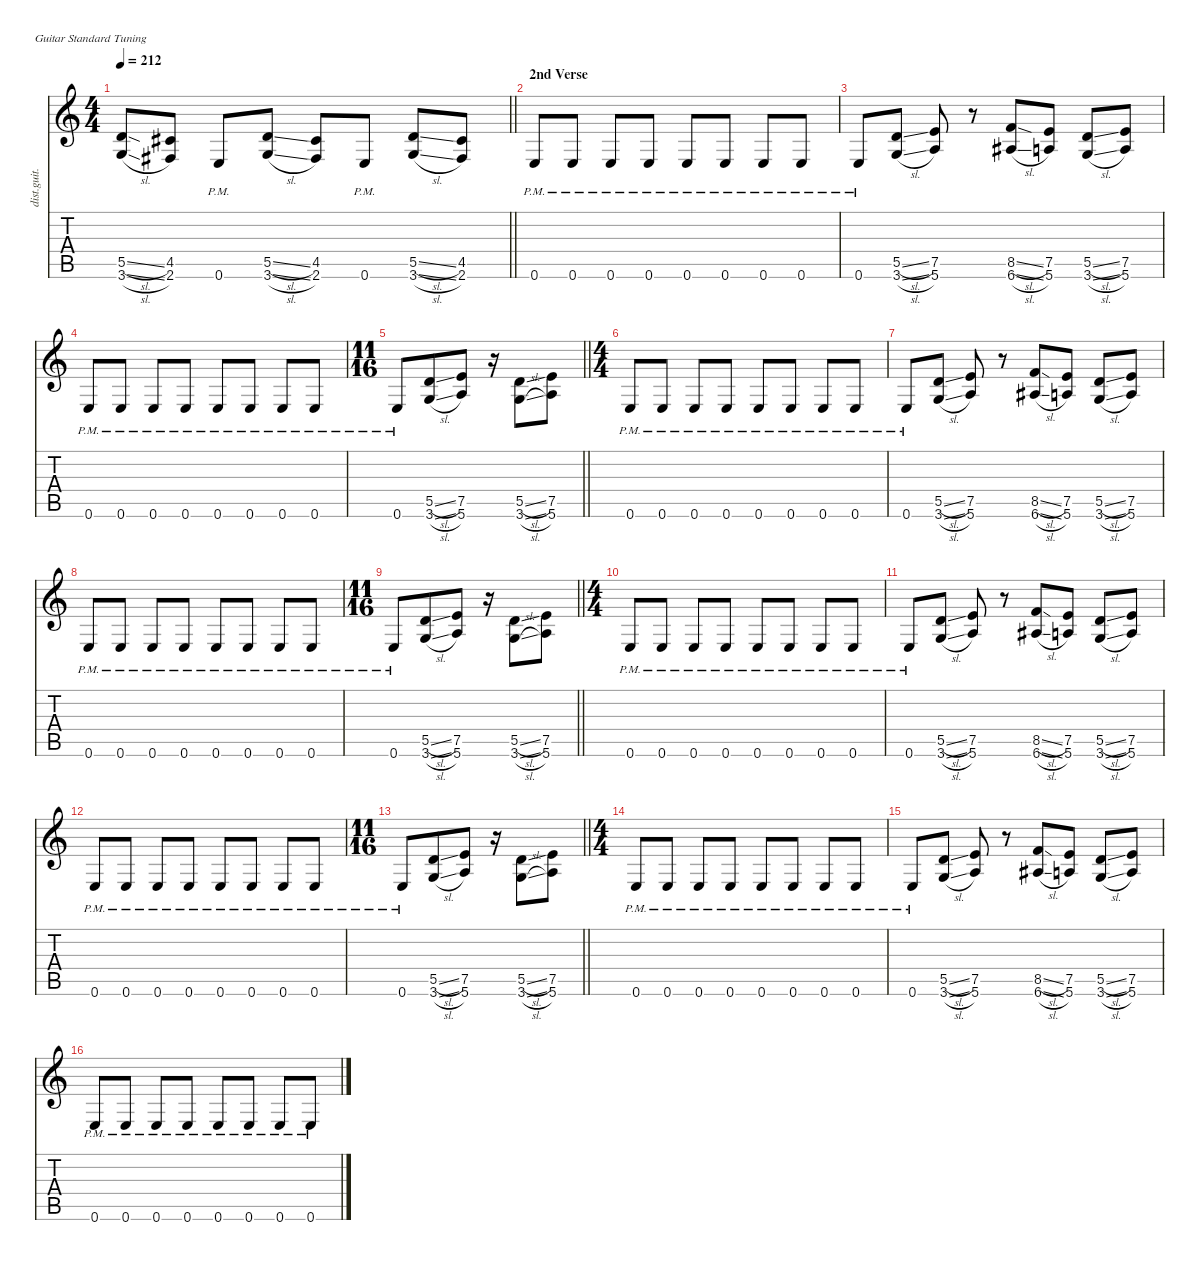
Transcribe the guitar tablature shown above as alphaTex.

\defaultSystemsLayout 4
\hideDynamics
\bracketExtendMode nobrackets
\track ("James Hetfield" "dist.guit.") {instrument distortionguitar}
\staff {score tabs}
\tuning (E4 B3 G3 D3 A2 E2)
\ts (4 4)
\tempo 212
\clef g2
\barLineRight lightlight
\ks c
(5.5{sl} 3.6{sl}).8{dy fff beam Up} (4.5{acc #} 2.6{acc #}).8{beam Up} 0.6{pm}.8{dy mp beam Up} (5.5{sl} 3.6{sl}).8{dy fff beam Up} (4.5{acc #} 2.6{acc #}).8{beam Up} 0.6{pm}.8{dy mp beam Up} (5.5{sl} 3.6{sl}).8{dy fff beam Up} (4.5{acc #} 2.6{acc #}).8{beam Up} |
\section ("" "2nd Verse")
0.6{pm}.8{beam Up} 0.6{pm}.8{beam Up} 0.6{pm}.8{beam Up} 0.6{pm}.8{beam Up} 0.6{pm}.8{beam Up} 0.6{pm}.8{beam Up} 0.6{pm}.8{beam Up} 0.6{pm}.8{beam Up} |
0.6{pm}.8{beam Up} (5.5{sl} 3.6{sl}).8{beam Up} (7.5 5.6).8{beam Up} r.8{beam Down} (8.5{sl} 6.6{sl acc #}).8{beam Up} (7.5 5.6).8{beam Up} (5.5{sl} 3.6{sl}).8{beam Up} (7.5 5.6).8{dy f beam Up} |
0.6{pm}.8{dy fff beam Up} 0.6{pm}.8{beam Up} 0.6{pm}.8{beam Up} 0.6{pm}.8{beam Up} 0.6{pm}.8{beam Up} 0.6{pm}.8{beam Up} 0.6{pm}.8{beam Up} 0.6{pm}.8{beam Up} |
\ts (11 16)
\beaming (8 3 2)
\barLineRight lightlight
0.6{pm}.8{beam Up} (5.5{sl} 3.6{sl}).8{beam Up} (7.5 5.6).8{beam Up} r.16{beam Down} (5.5{sl} 3.6{sl}).8{beam Up} (7.5 5.6).8{dy f beam Up} |
\ts (4 4)
\beaming (8 2 2 2 2)
0.6{pm}.8{dy fff beam Up} 0.6{pm}.8{beam Up} 0.6{pm}.8{beam Up} 0.6{pm}.8{beam Up} 0.6{pm}.8{beam Up} 0.6{pm}.8{beam Up} 0.6{pm}.8{beam Up} 0.6{pm}.8{beam Up} |
0.6{pm}.8{beam Up} (5.5{sl} 3.6{sl}).8{beam Up} (7.5 5.6).8{beam Up} r.8{beam Down} (8.5{sl} 6.6{sl acc #}).8{beam Up} (7.5 5.6).8{beam Up} (5.5{sl} 3.6{sl}).8{beam Up} (7.5 5.6).8{dy f beam Up} |
0.6{pm}.8{dy fff beam Up} 0.6{pm}.8{beam Up} 0.6{pm}.8{beam Up} 0.6{pm}.8{beam Up} 0.6{pm}.8{beam Up} 0.6{pm}.8{beam Up} 0.6{pm}.8{beam Up} 0.6{pm}.8{beam Up} |
\ts (11 16)
\beaming (8 3 2)
\barLineRight lightlight
0.6{pm}.8{beam Up} (5.5{sl} 3.6{sl}).8{beam Up} (7.5 5.6).8{beam Up} r.16{beam Down} (5.5{sl} 3.6{sl}).8{beam Up} (7.5 5.6).8{dy f beam Up} |
\ts (4 4)
\beaming (8 2 2 2 2)
0.6{pm}.8{dy fff beam Up} 0.6{pm}.8{beam Up} 0.6{pm}.8{beam Up} 0.6{pm}.8{beam Up} 0.6{pm}.8{beam Up} 0.6{pm}.8{beam Up} 0.6{pm}.8{beam Up} 0.6{pm}.8{beam Up} |
0.6{pm}.8{beam Up} (5.5{sl} 3.6{sl}).8{beam Up} (7.5 5.6).8{beam Up} r.8{beam Down} (8.5{sl} 6.6{sl acc #}).8{beam Up} (7.5 5.6).8{beam Up} (5.5{sl} 3.6{sl}).8{beam Up} (7.5 5.6).8{dy f beam Up} |
0.6{pm}.8{dy fff beam Up} 0.6{pm}.8{beam Up} 0.6{pm}.8{beam Up} 0.6{pm}.8{beam Up} 0.6{pm}.8{beam Up} 0.6{pm}.8{beam Up} 0.6{pm}.8{beam Up} 0.6{pm}.8{beam Up} |
\ts (11 16)
\beaming (8 3 2)
\barLineRight lightlight
0.6{pm}.8{beam Up} (5.5{sl} 3.6{sl}).8{beam Up} (7.5 5.6).8{beam Up} r.16{beam Down} (5.5{sl} 3.6{sl}).8{beam Up} (7.5 5.6).8{dy f beam Up} |
\ts (4 4)
\beaming (8 2 2 2 2)
0.6{pm}.8{dy fff beam Up} 0.6{pm}.8{beam Up} 0.6{pm}.8{beam Up} 0.6{pm}.8{beam Up} 0.6{pm}.8{beam Up} 0.6{pm}.8{beam Up} 0.6{pm}.8{beam Up} 0.6{pm}.8{beam Up} |
0.6{pm}.8{beam Up} (5.5{sl} 3.6{sl}).8{beam Up} (7.5 5.6).8{beam Up} r.8{beam Down} (8.5{sl} 6.6{sl acc #}).8{beam Up} (7.5 5.6).8{beam Up} (5.5{sl} 3.6{sl}).8{beam Up} (7.5 5.6).8{dy f beam Up} |
0.6{pm}.8{dy fff beam Up} 0.6{pm}.8{beam Up} 0.6{pm}.8{beam Up} 0.6{pm}.8{beam Up} 0.6{pm}.8{beam Up} 0.6{pm}.8{beam Up} 0.6{pm}.8{beam Up} 0.6{pm}.8{beam Up}
